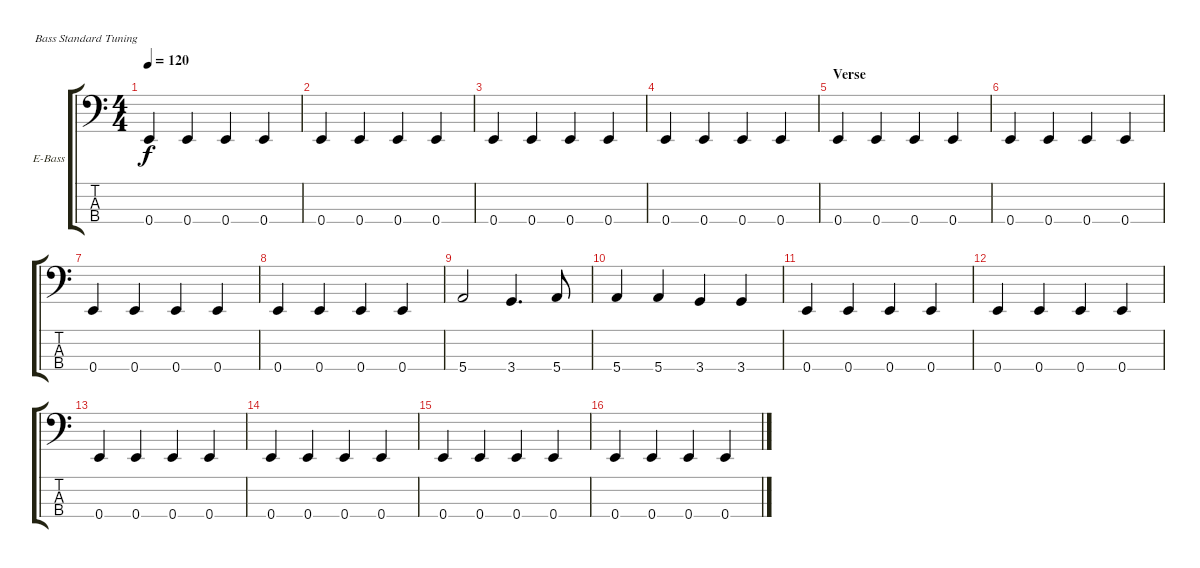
\defaultSystemsLayout 4
\bracketExtendMode groupsimilarinstruments
\firstSystemTrackNameOrientation horizontal
\otherSystemsTrackNameOrientation horizontal
\track ("Electric Bass" "E-Bass") {instrument electricbassfinger}
\staff {score tabs}
\tuning (G2 D2 A1 E1)
\ts (4 4)
\tempo 120
\clef f4
\ks c
0.4.4{dy f} 0.4.4 0.4.4 0.4.4 |
0.4.4 0.4.4 0.4.4 0.4.4 |
0.4.4 0.4.4 0.4.4 0.4.4 |
0.4.4 0.4.4 0.4.4 0.4.4 |
\section ("" "Verse")
0.4.4 0.4.4 0.4.4 0.4.4 |
0.4.4 0.4.4 0.4.4 0.4.4 |
0.4.4 0.4.4 0.4.4 0.4.4 |
0.4.4 0.4.4 0.4.4 0.4.4 |
5.4.2 3.4.4{d} 5.4.8 |
5.4.4 5.4.4 3.4.4 3.4.4 |
0.4.4 0.4.4 0.4.4 0.4.4 |
0.4.4 0.4.4 0.4.4 0.4.4 |
0.4.4 0.4.4 0.4.4 0.4.4 |
0.4.4 0.4.4 0.4.4 0.4.4 |
0.4.4 0.4.4 0.4.4 0.4.4 |
0.4.4 0.4.4 0.4.4 0.4.4
